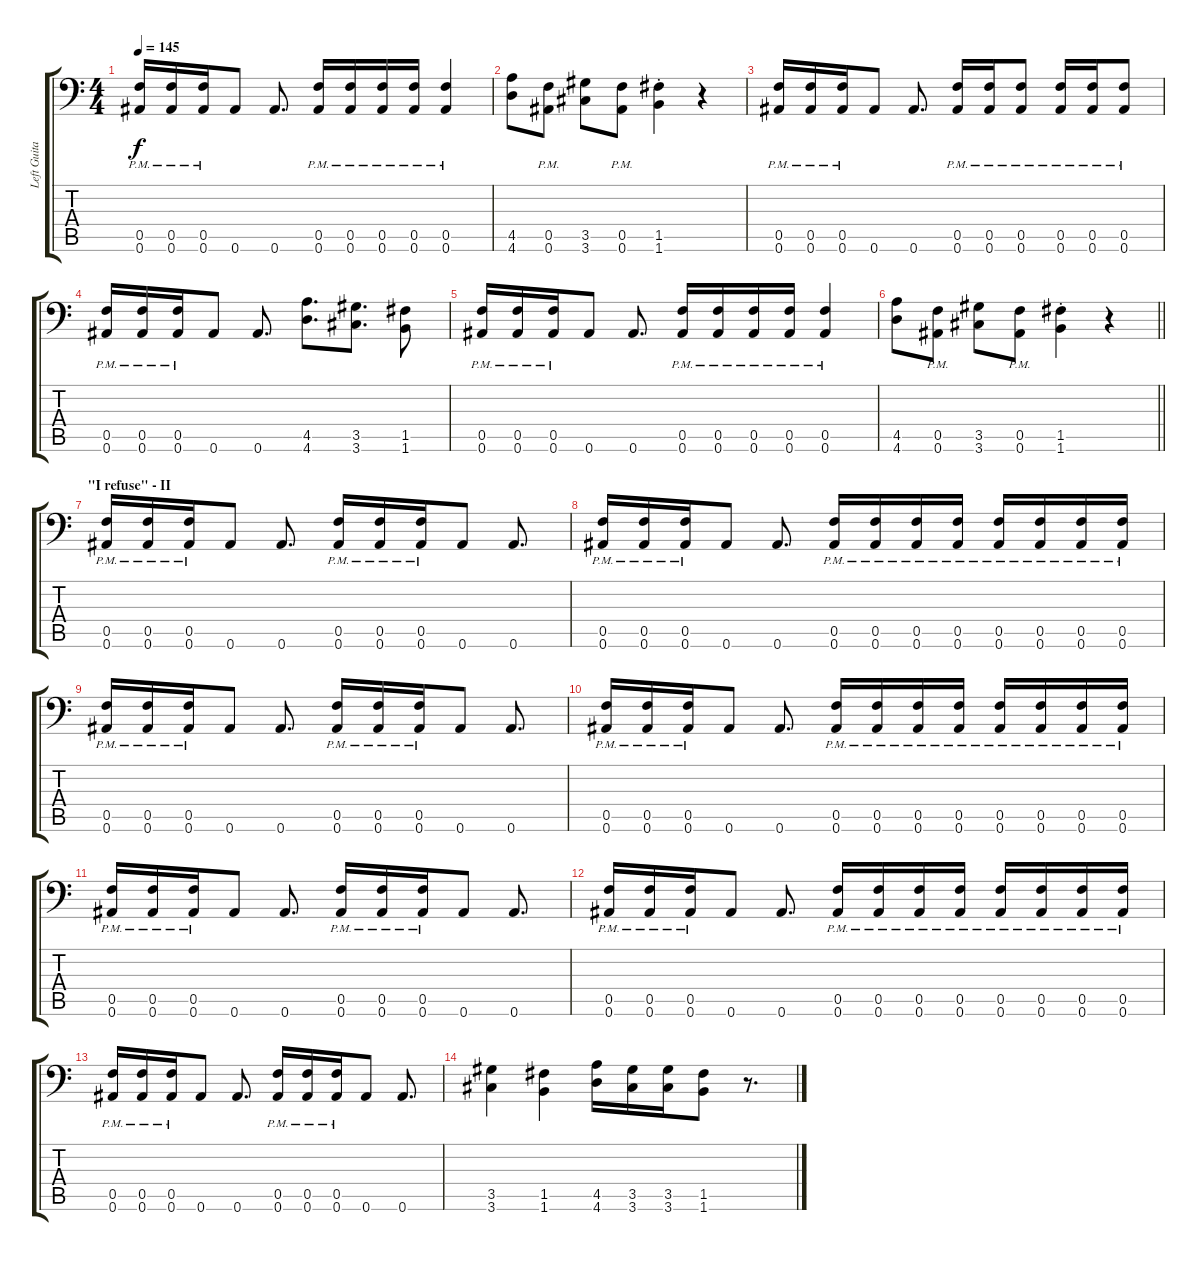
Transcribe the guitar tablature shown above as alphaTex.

\track ("Left Guitar" "Left Guita") {instrument distortionguitar}
\staff {score tabs}
\tuning (C4 G3 Eb3 Bb2 F2 Bb1) {hide}
\ts (4 4)
\tempo 145
\clef f4
\ks c
(0.5{pm} 0.6{pm}).16{dy f} (0.5{pm} 0.6{pm}).16 (0.5{pm} 0.6{pm}).16 0.6.8 0.6.8{d} (0.5{pm} 0.6{pm}).16 (0.5{pm} 0.6{pm}).16 (0.5{pm} 0.6{pm}).16 (0.5{pm} 0.6{pm}).16 (0.5{pm} 0.6{pm}).4 |
(4.5 4.6).8 (0.5{pm} 0.6{pm}).8 (3.5 3.6).8 (0.5{pm} 0.6{pm}).8 (1.5{st} 1.6{st}).4 r.4 |
(0.5{pm} 0.6{pm}).16 (0.5{pm} 0.6{pm}).16 (0.5{pm} 0.6{pm}).16 0.6.8 0.6.8{d} (0.5{pm} 0.6{pm}).16 (0.5{pm} 0.6{pm}).16 (0.5{pm} 0.6{pm}).8 (0.5{pm} 0.6{pm}).16 (0.5{pm} 0.6{pm}).16 (0.5{pm} 0.6{pm}).8 |
(0.5{pm} 0.6{pm}).16 (0.5{pm} 0.6{pm}).16 (0.5{pm} 0.6{pm}).16 0.6.8 0.6.8{d} (4.5 4.6).8{d} (3.5 3.6).8{d} (1.5 1.6).8 |
(0.5{pm} 0.6{pm}).16 (0.5{pm} 0.6{pm}).16 (0.5{pm} 0.6{pm}).16 0.6.8 0.6.8{d} (0.5{pm} 0.6{pm}).16 (0.5{pm} 0.6{pm}).16 (0.5{pm} 0.6{pm}).16 (0.5{pm} 0.6{pm}).16 (0.5{pm} 0.6{pm}).4 |
\barLineRight lightlight
(4.5 4.6).8 (0.5{pm} 0.6{pm}).8 (3.5 3.6).8 (0.5{pm} 0.6{pm}).8 (1.5{st} 1.6{st}).4 r.4 |
\section ("" "\"I refuse\" - II")
(0.5{pm} 0.6{pm}).16 (0.5{pm} 0.6{pm}).16 (0.5{pm} 0.6{pm}).16 0.6.8 0.6.8{d} (0.5{pm} 0.6{pm}).16 (0.5{pm} 0.6{pm}).16 (0.5{pm} 0.6{pm}).16 0.6.8 0.6.8{d} |
(0.5{pm} 0.6{pm}).16 (0.5{pm} 0.6{pm}).16 (0.5{pm} 0.6{pm}).16 0.6.8 0.6.8{d} (0.5{pm} 0.6{pm}).16 (0.5{pm} 0.6{pm}).16 (0.5{pm} 0.6{pm}).16 (0.5{pm} 0.6{pm}).16 (0.5{pm} 0.6{pm}).16 (0.5{pm} 0.6{pm}).16 (0.5{pm} 0.6{pm}).16 (0.5{pm} 0.6{pm}).16 |
(0.5{pm} 0.6{pm}).16 (0.5{pm} 0.6{pm}).16 (0.5{pm} 0.6{pm}).16 0.6.8 0.6.8{d} (0.5{pm} 0.6{pm}).16 (0.5{pm} 0.6{pm}).16 (0.5{pm} 0.6{pm}).16 0.6.8 0.6.8{d} |
(0.5{pm} 0.6{pm}).16 (0.5{pm} 0.6{pm}).16 (0.5{pm} 0.6{pm}).16 0.6.8 0.6.8{d} (0.5{pm} 0.6{pm}).16 (0.5{pm} 0.6{pm}).16 (0.5{pm} 0.6{pm}).16 (0.5{pm} 0.6{pm}).16 (0.5{pm} 0.6{pm}).16 (0.5{pm} 0.6{pm}).16 (0.5{pm} 0.6{pm}).16 (0.5{pm} 0.6{pm}).16 |
(0.5{pm} 0.6{pm}).16 (0.5{pm} 0.6{pm}).16 (0.5{pm} 0.6{pm}).16 0.6.8 0.6.8{d} (0.5{pm} 0.6{pm}).16 (0.5{pm} 0.6{pm}).16 (0.5{pm} 0.6{pm}).16 0.6.8 0.6.8{d} |
(0.5{pm} 0.6{pm}).16 (0.5{pm} 0.6{pm}).16 (0.5{pm} 0.6{pm}).16 0.6.8 0.6.8{d} (0.5{pm} 0.6{pm}).16 (0.5{pm} 0.6{pm}).16 (0.5{pm} 0.6{pm}).16 (0.5{pm} 0.6{pm}).16 (0.5{pm} 0.6{pm}).16 (0.5{pm} 0.6{pm}).16 (0.5{pm} 0.6{pm}).16 (0.5{pm} 0.6{pm}).16 |
(0.5{pm} 0.6{pm}).16 (0.5{pm} 0.6{pm}).16 (0.5{pm} 0.6{pm}).16 0.6.8 0.6.8{d} (0.5{pm} 0.6{pm}).16 (0.5{pm} 0.6{pm}).16 (0.5{pm} 0.6{pm}).16 0.6.8 0.6.8{d} |
(3.5 3.6).4 (1.5 1.6).4 (4.5 4.6).16 (3.5 3.6).16 (3.5 3.6).16 (1.5 1.6).8 r.8{d}
